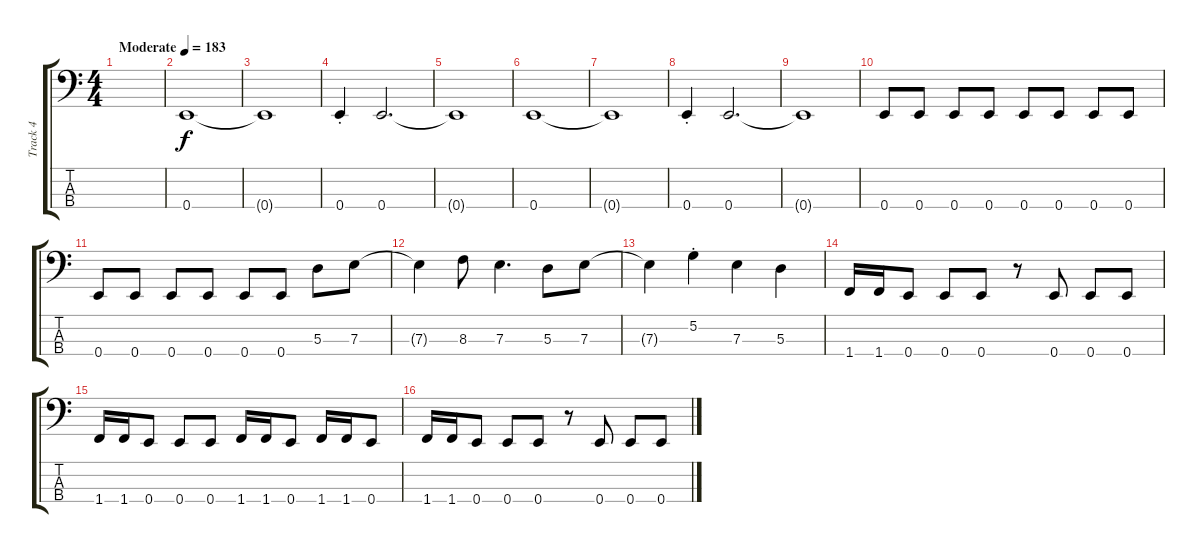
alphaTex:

\track ("Track 4" "Track 4") {instrument electricbassfinger}
\staff {score tabs}
\tuning (G2 D2 A1 E1) {hide}
\ts (4 4)
\tempo (183 "Moderate")
\clef f4
\ks c
|
0.4.1 |
0.4{t}.1 |
0.4{st}.4 0.4.2{d} |
0.4{t}.1 |
0.4.1 |
0.4{t}.1 |
0.4{st}.4 0.4.2{d} |
0.4{t}.1 |
0.4.8 0.4.8 0.4.8 0.4.8 0.4.8 0.4.8 0.4.8 0.4.8 |
0.4.8 0.4.8 0.4.8 0.4.8 0.4.8 0.4.8 5.3.8 7.3.8 |
7.3{t}.4 8.3.8 7.3.4{d} 5.3.8 7.3.8 |
7.3{t}.4 5.2{st}.4 7.3.4 5.3.4 |
1.4.16 1.4.16 0.4.8 0.4.8 0.4.8 r.8 0.4.8 0.4.8 0.4.8 |
1.4.16 1.4.16 0.4.8 0.4.8 0.4.8 1.4.16 1.4.16 0.4.8 1.4.16 1.4.16 0.4.8 |
1.4.16 1.4.16 0.4.8 0.4.8 0.4.8 r.8 0.4.8 0.4.8 0.4.8
